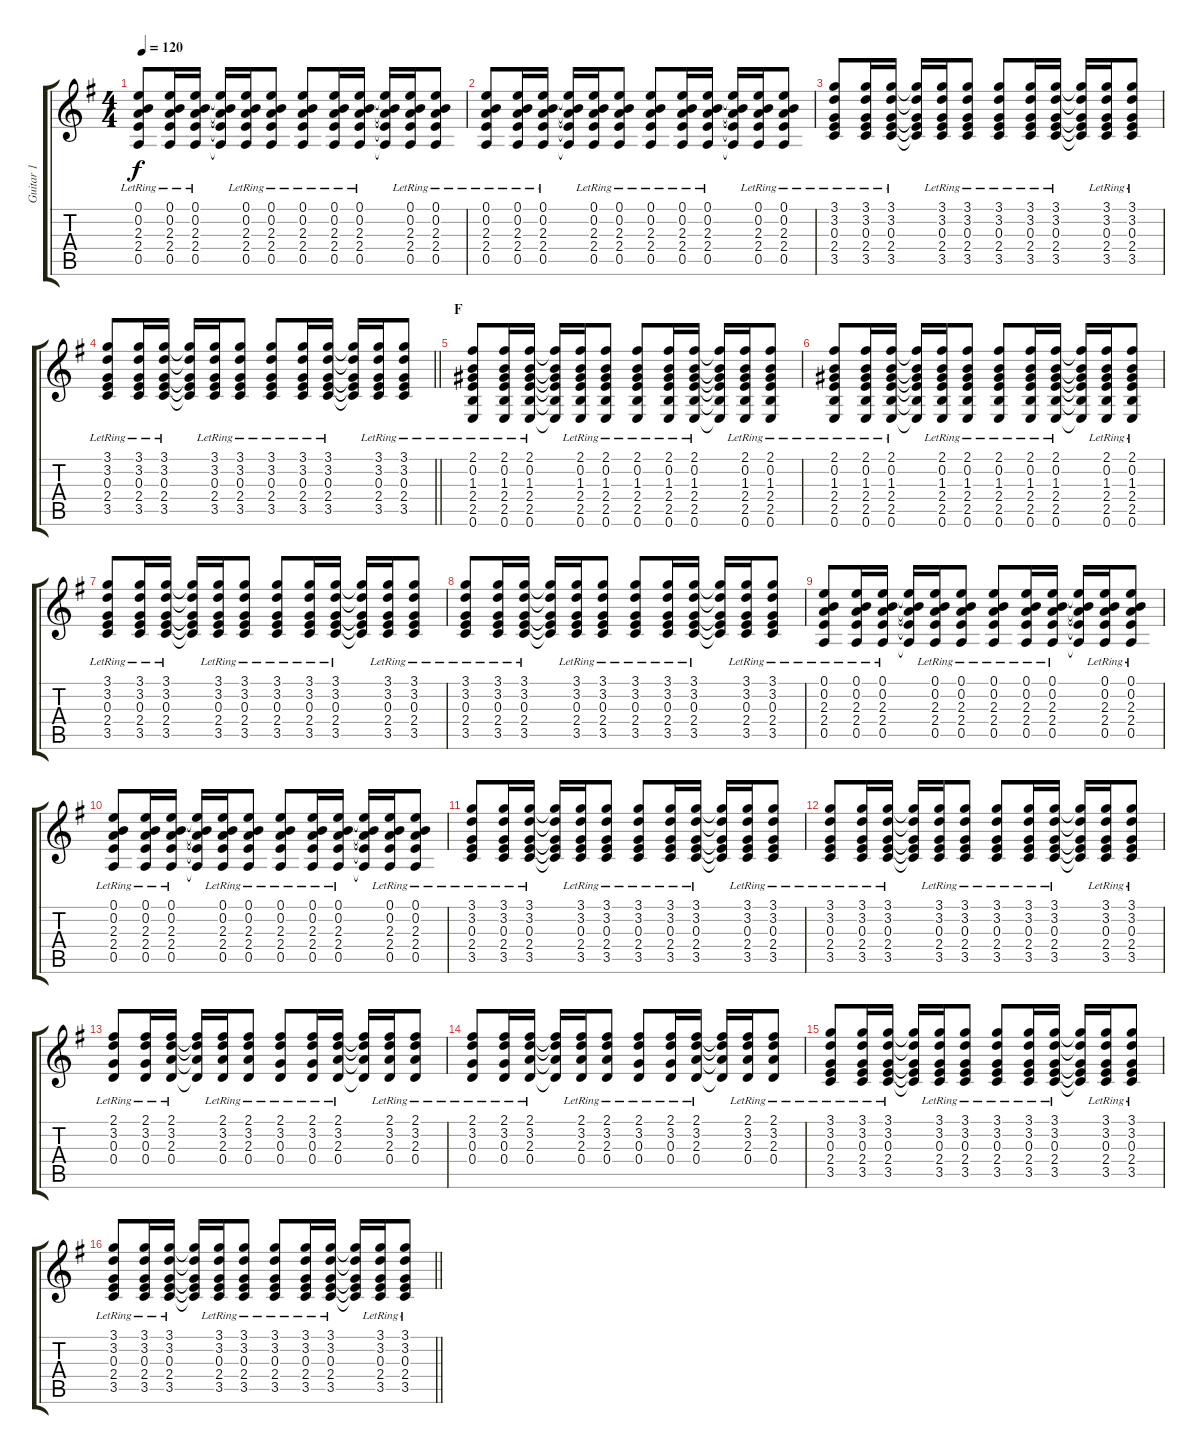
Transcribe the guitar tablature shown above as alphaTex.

\track ("Guitar 1" "Guitar 1") {instrument electricguitarjazz}
\staff {score tabs}
\tuning (E4 B3 G3 D3 A2 E2) {hide}
\ts (4 4)
\tempo 120
\clef g2
\ks g
(0.1{lr} 0.2{lr} 2.3{lr} 2.4{lr} 0.5{lr}).8{dy f} (0.1{lr} 0.2{lr} 2.3{lr} 2.4{lr} 0.5{lr}).16 (0.1{lr} 0.2{lr} 2.3{lr} 2.4{lr} 0.5{lr}).16 (0.1{t} 0.2{t} 2.3{t} 2.4{t} 0.5{t}).16 (0.1{lr} 0.2{lr} 2.3{lr} 2.4{lr} 0.5{lr}).16 (0.1{lr} 0.2{lr} 2.3{lr} 2.4{lr} 0.5{lr}).8 (0.1{lr} 0.2{lr} 2.3{lr} 2.4{lr} 0.5{lr}).8 (0.1{lr} 0.2{lr} 2.3{lr} 2.4{lr} 0.5{lr}).16 (0.1{lr} 0.2{lr} 2.3{lr} 2.4{lr} 0.5{lr}).16 (0.1{t} 0.2{t} 2.3{t} 2.4{t} 0.5{t}).16 (0.1{lr} 0.2{lr} 2.3{lr} 2.4{lr} 0.5{lr}).16 (0.1{lr} 0.2{lr} 2.3{lr} 2.4{lr} 0.5{lr}).8 |
(0.1{lr} 0.2{lr} 2.3{lr} 2.4{lr} 0.5{lr}).8 (0.1{lr} 0.2{lr} 2.3{lr} 2.4{lr} 0.5{lr}).16 (0.1{lr} 0.2{lr} 2.3{lr} 2.4{lr} 0.5{lr}).16 (0.1{t} 0.2{t} 2.3{t} 2.4{t} 0.5{t}).16 (0.1{lr} 0.2{lr} 2.3{lr} 2.4{lr} 0.5{lr}).16 (0.1{lr} 0.2{lr} 2.3{lr} 2.4{lr} 0.5{lr}).8 (0.1{lr} 0.2{lr} 2.3{lr} 2.4{lr} 0.5{lr}).8 (0.1{lr} 0.2{lr} 2.3{lr} 2.4{lr} 0.5{lr}).16 (0.1{lr} 0.2{lr} 2.3{lr} 2.4{lr} 0.5{lr}).16 (0.1{t} 0.2{t} 2.3{t} 2.4{t} 0.5{t}).16 (0.1{lr} 0.2{lr} 2.3{lr} 2.4{lr} 0.5{lr}).16 (0.1{lr} 0.2{lr} 2.3{lr} 2.4{lr} 0.5{lr}).8 |
(3.1{lr} 3.2{lr} 0.3{lr} 2.4{lr} 3.5{lr}).8 (3.1{lr} 3.2{lr} 0.3{lr} 2.4{lr} 3.5{lr}).16 (3.1{lr} 3.2{lr} 0.3{lr} 2.4{lr} 3.5{lr}).16 (3.1{t} 3.2{t} 0.3{t} 2.4{t} 3.5{t}).16 (3.1{lr} 3.2{lr} 0.3{lr} 2.4{lr} 3.5{lr}).16 (3.1{lr} 3.2{lr} 0.3{lr} 2.4{lr} 3.5{lr}).8 (3.1{lr} 3.2{lr} 0.3{lr} 2.4{lr} 3.5{lr}).8 (3.1{lr} 3.2{lr} 0.3{lr} 2.4{lr} 3.5{lr}).16 (3.1{lr} 3.2{lr} 0.3{lr} 2.4{lr} 3.5{lr}).16 (3.1{t} 3.2{t} 0.3{t} 2.4{t} 3.5{t}).16 (3.1{lr} 3.2{lr} 0.3{lr} 2.4{lr} 3.5{lr}).16 (3.1{lr} 3.2{lr} 0.3{lr} 2.4{lr} 3.5{lr}).8 |
\barLineRight lightlight
(3.1{lr} 3.2{lr} 0.3{lr} 2.4{lr} 3.5{lr}).8 (3.1{lr} 3.2{lr} 0.3{lr} 2.4{lr} 3.5{lr}).16 (3.1{lr} 3.2{lr} 0.3{lr} 2.4{lr} 3.5{lr}).16 (3.1{t} 3.2{t} 0.3{t} 2.4{t} 3.5{t}).16 (3.1{lr} 3.2{lr} 0.3{lr} 2.4{lr} 3.5{lr}).16 (3.1{lr} 3.2{lr} 0.3{lr} 2.4{lr} 3.5{lr}).8 (3.1{lr} 3.2{lr} 0.3{lr} 2.4{lr} 3.5{lr}).8 (3.1{lr} 3.2{lr} 0.3{lr} 2.4{lr} 3.5{lr}).16 (3.1{lr} 3.2{lr} 0.3{lr} 2.4{lr} 3.5{lr}).16 (3.1{t} 3.2{t} 0.3{t} 2.4{t} 3.5{t}).16 (3.1{lr} 3.2{lr} 0.3{lr} 2.4{lr} 3.5{lr}).16 (3.1{lr} 3.2{lr} 0.3{lr} 2.4{lr} 3.5{lr}).8 |
\section ("" "F")
(2.1{lr} 0.2{lr} 1.3{lr} 2.4{lr} 2.5{lr} 0.6{lr}).8{volume 8} (2.1{lr} 0.2{lr} 1.3{lr} 2.4{lr} 2.5{lr} 0.6{lr}).16 (2.1{lr} 0.2{lr} 1.3{lr} 2.4{lr} 2.5{lr} 0.6{lr}).16 (2.1{t} 0.2{t} 1.3{t} 2.4{t} 2.5{t} 0.6{t}).16 (2.1{lr} 0.2{lr} 1.3{lr} 2.4{lr} 2.5{lr} 0.6{lr}).16 (2.1{lr} 0.2{lr} 1.3{lr} 2.4{lr} 2.5{lr} 0.6{lr}).8 (2.1{lr} 0.2{lr} 1.3{lr} 2.4{lr} 2.5{lr} 0.6{lr}).8 (2.1{lr} 0.2{lr} 1.3{lr} 2.4{lr} 2.5{lr} 0.6{lr}).16 (2.1{lr} 0.2{lr} 1.3{lr} 2.4{lr} 2.5{lr} 0.6{lr}).16 (2.1{t} 0.2{t} 1.3{t} 2.4{t} 2.5{t} 0.6{t}).16 (2.1{lr} 0.2{lr} 1.3{lr} 2.4{lr} 2.5{lr} 0.6{lr}).16 (2.1{lr} 0.2{lr} 1.3{lr} 2.4{lr} 2.5{lr} 0.6{lr}).8 |
(2.1{lr} 0.2{lr} 1.3{lr} 2.4{lr} 2.5{lr} 0.6{lr}).8 (2.1{lr} 0.2{lr} 1.3{lr} 2.4{lr} 2.5{lr} 0.6{lr}).16 (2.1{lr} 0.2{lr} 1.3{lr} 2.4{lr} 2.5{lr} 0.6{lr}).16 (2.1{t} 0.2{t} 1.3{t} 2.4{t} 2.5{t} 0.6{t}).16 (2.1{lr} 0.2{lr} 1.3{lr} 2.4{lr} 2.5{lr} 0.6{lr}).16 (2.1{lr} 0.2{lr} 1.3{lr} 2.4{lr} 2.5{lr} 0.6{lr}).8 (2.1{lr} 0.2{lr} 1.3{lr} 2.4{lr} 2.5{lr} 0.6{lr}).8 (2.1{lr} 0.2{lr} 1.3{lr} 2.4{lr} 2.5{lr} 0.6{lr}).16 (2.1{lr} 0.2{lr} 1.3{lr} 2.4{lr} 2.5{lr} 0.6{lr}).16 (2.1{t} 0.2{t} 1.3{t} 2.4{t} 2.5{t} 0.6{t}).16 (2.1{lr} 0.2{lr} 1.3{lr} 2.4{lr} 2.5{lr} 0.6{lr}).16 (2.1{lr} 0.2{lr} 1.3{lr} 2.4{lr} 2.5{lr} 0.6{lr}).8 |
(3.1{lr} 3.2{lr} 0.3{lr} 2.4{lr} 3.5{lr}).8 (3.1{lr} 3.2{lr} 0.3{lr} 2.4{lr} 3.5{lr}).16 (3.1{lr} 3.2{lr} 0.3{lr} 2.4{lr} 3.5{lr}).16 (3.1{t} 3.2{t} 0.3{t} 2.4{t} 3.5{t}).16 (3.1{lr} 3.2{lr} 0.3{lr} 2.4{lr} 3.5{lr}).16 (3.1{lr} 3.2{lr} 0.3{lr} 2.4{lr} 3.5{lr}).8 (3.1{lr} 3.2{lr} 0.3{lr} 2.4{lr} 3.5{lr}).8 (3.1{lr} 3.2{lr} 0.3{lr} 2.4{lr} 3.5{lr}).16 (3.1{lr} 3.2{lr} 0.3{lr} 2.4{lr} 3.5{lr}).16 (3.1{t} 3.2{t} 0.3{t} 2.4{t} 3.5{t}).16 (3.1{lr} 3.2{lr} 0.3{lr} 2.4{lr} 3.5{lr}).16 (3.1{lr} 3.2{lr} 0.3{lr} 2.4{lr} 3.5{lr}).8 |
(3.1{lr} 3.2{lr} 0.3{lr} 2.4{lr} 3.5{lr}).8 (3.1{lr} 3.2{lr} 0.3{lr} 2.4{lr} 3.5{lr}).16 (3.1{lr} 3.2{lr} 0.3{lr} 2.4{lr} 3.5{lr}).16 (3.1{t} 3.2{t} 0.3{t} 2.4{t} 3.5{t}).16 (3.1{lr} 3.2{lr} 0.3{lr} 2.4{lr} 3.5{lr}).16 (3.1{lr} 3.2{lr} 0.3{lr} 2.4{lr} 3.5{lr}).8 (3.1{lr} 3.2{lr} 0.3{lr} 2.4{lr} 3.5{lr}).8 (3.1{lr} 3.2{lr} 0.3{lr} 2.4{lr} 3.5{lr}).16 (3.1{lr} 3.2{lr} 0.3{lr} 2.4{lr} 3.5{lr}).16 (3.1{t} 3.2{t} 0.3{t} 2.4{t} 3.5{t}).16 (3.1{lr} 3.2{lr} 0.3{lr} 2.4{lr} 3.5{lr}).16 (3.1{lr} 3.2{lr} 0.3{lr} 2.4{lr} 3.5{lr}).8 |
(0.1{lr} 0.2{lr} 2.3{lr} 2.4{lr} 0.5{lr}).8 (0.1{lr} 0.2{lr} 2.3{lr} 2.4{lr} 0.5{lr}).16 (0.1{lr} 0.2{lr} 2.3{lr} 2.4{lr} 0.5{lr}).16 (0.1{t} 0.2{t} 2.3{t} 2.4{t} 0.5{t}).16 (0.1{lr} 0.2{lr} 2.3{lr} 2.4{lr} 0.5{lr}).16 (0.1{lr} 0.2{lr} 2.3{lr} 2.4{lr} 0.5{lr}).8 (0.1{lr} 0.2{lr} 2.3{lr} 2.4{lr} 0.5{lr}).8 (0.1{lr} 0.2{lr} 2.3{lr} 2.4{lr} 0.5{lr}).16 (0.1{lr} 0.2{lr} 2.3{lr} 2.4{lr} 0.5{lr}).16 (0.1{t} 0.2{t} 2.3{t} 2.4{t} 0.5{t}).16 (0.1{lr} 0.2{lr} 2.3{lr} 2.4{lr} 0.5{lr}).16 (0.1{lr} 0.2{lr} 2.3{lr} 2.4{lr} 0.5{lr}).8 |
(0.1{lr} 0.2{lr} 2.3{lr} 2.4{lr} 0.5{lr}).8 (0.1{lr} 0.2{lr} 2.3{lr} 2.4{lr} 0.5{lr}).16 (0.1{lr} 0.2{lr} 2.3{lr} 2.4{lr} 0.5{lr}).16 (0.1{t} 0.2{t} 2.3{t} 2.4{t} 0.5{t}).16 (0.1{lr} 0.2{lr} 2.3{lr} 2.4{lr} 0.5{lr}).16 (0.1{lr} 0.2{lr} 2.3{lr} 2.4{lr} 0.5{lr}).8 (0.1{lr} 0.2{lr} 2.3{lr} 2.4{lr} 0.5{lr}).8 (0.1{lr} 0.2{lr} 2.3{lr} 2.4{lr} 0.5{lr}).16 (0.1{lr} 0.2{lr} 2.3{lr} 2.4{lr} 0.5{lr}).16 (0.1{t} 0.2{t} 2.3{t} 2.4{t} 0.5{t}).16 (0.1{lr} 0.2{lr} 2.3{lr} 2.4{lr} 0.5{lr}).16 (0.1{lr} 0.2{lr} 2.3{lr} 2.4{lr} 0.5{lr}).8 |
(3.1{lr} 3.2{lr} 0.3{lr} 2.4{lr} 3.5{lr}).8 (3.1{lr} 3.2{lr} 0.3{lr} 2.4{lr} 3.5{lr}).16 (3.1{lr} 3.2{lr} 0.3{lr} 2.4{lr} 3.5{lr}).16 (3.1{t} 3.2{t} 0.3{t} 2.4{t} 3.5{t}).16 (3.1{lr} 3.2{lr} 0.3{lr} 2.4{lr} 3.5{lr}).16 (3.1{lr} 3.2{lr} 0.3{lr} 2.4{lr} 3.5{lr}).8 (3.1{lr} 3.2{lr} 0.3{lr} 2.4{lr} 3.5{lr}).8 (3.1{lr} 3.2{lr} 0.3{lr} 2.4{lr} 3.5{lr}).16 (3.1{lr} 3.2{lr} 0.3{lr} 2.4{lr} 3.5{lr}).16 (3.1{t} 3.2{t} 0.3{t} 2.4{t} 3.5{t}).16 (3.1{lr} 3.2{lr} 0.3{lr} 2.4{lr} 3.5{lr}).16 (3.1{lr} 3.2{lr} 0.3{lr} 2.4{lr} 3.5{lr}).8 |
(3.1{lr} 3.2{lr} 0.3{lr} 2.4{lr} 3.5{lr}).8 (3.1{lr} 3.2{lr} 0.3{lr} 2.4{lr} 3.5{lr}).16 (3.1{lr} 3.2{lr} 0.3{lr} 2.4{lr} 3.5{lr}).16 (3.1{t} 3.2{t} 0.3{t} 2.4{t} 3.5{t}).16 (3.1{lr} 3.2{lr} 0.3{lr} 2.4{lr} 3.5{lr}).16 (3.1{lr} 3.2{lr} 0.3{lr} 2.4{lr} 3.5{lr}).8 (3.1{lr} 3.2{lr} 0.3{lr} 2.4{lr} 3.5{lr}).8 (3.1{lr} 3.2{lr} 0.3{lr} 2.4{lr} 3.5{lr}).16 (3.1{lr} 3.2{lr} 0.3{lr} 2.4{lr} 3.5{lr}).16 (3.1{t} 3.2{t} 0.3{t} 2.4{t} 3.5{t}).16 (3.1{lr} 3.2{lr} 0.3{lr} 2.4{lr} 3.5{lr}).16 (3.1{lr} 3.2{lr} 0.3{lr} 2.4{lr} 3.5{lr}).8 |
(2.1{lr} 3.2{lr} 0.3{lr} 0.4{lr}).8 (2.1{lr} 3.2{lr} 0.3{lr} 0.4{lr}).16 (2.1{lr} 3.2{lr} 2.3{lr} 0.4{lr}).16 (2.1{t} 3.2{t} 2.3{t} 0.4{t}).16 (2.1{lr} 3.2{lr} 2.3{lr} 0.4{lr}).16 (2.1{lr} 3.2{lr} 2.3{lr} 0.4{lr}).8 (2.1{lr} 3.2{lr} 0.3{lr} 0.4{lr}).8 (2.1{lr} 3.2{lr} 0.3{lr} 0.4{lr}).16 (2.1{lr} 3.2{lr} 2.3{lr} 0.4{lr}).16 (2.1{t} 3.2{t} 2.3{t} 0.4{t}).16 (2.1{lr} 3.2{lr} 2.3{lr} 0.4{lr}).16 (2.1{lr} 3.2{lr} 2.3{lr} 0.4{lr}).8 |
(2.1{lr} 3.2{lr} 0.3{lr} 0.4{lr}).8 (2.1{lr} 3.2{lr} 0.3{lr} 0.4{lr}).16 (2.1{lr} 3.2{lr} 2.3{lr} 0.4{lr}).16 (2.1{t} 3.2{t} 2.3{t} 0.4{t}).16 (2.1{lr} 3.2{lr} 2.3{lr} 0.4{lr}).16 (2.1{lr} 3.2{lr} 2.3{lr} 0.4{lr}).8 (2.1{lr} 3.2{lr} 0.3{lr} 0.4{lr}).8 (2.1{lr} 3.2{lr} 0.3{lr} 0.4{lr}).16 (2.1{lr} 3.2{lr} 2.3{lr} 0.4{lr}).16 (2.1{t} 3.2{t} 2.3{t} 0.4{t}).16 (2.1{lr} 3.2{lr} 2.3{lr} 0.4{lr}).16 (2.1{lr} 3.2{lr} 2.3{lr} 0.4{lr}).8 |
(3.1{lr} 3.2{lr} 0.3{lr} 2.4{lr} 3.5{lr}).8 (3.1{lr} 3.2{lr} 0.3{lr} 2.4{lr} 3.5{lr}).16 (3.1{lr} 3.2{lr} 0.3{lr} 2.4{lr} 3.5{lr}).16 (3.1{t} 3.2{t} 0.3{t} 2.4{t} 3.5{t}).16 (3.1{lr} 3.2{lr} 0.3{lr} 2.4{lr} 3.5{lr}).16 (3.1{lr} 3.2{lr} 0.3{lr} 2.4{lr} 3.5{lr}).8 (3.1{lr} 3.2{lr} 0.3{lr} 2.4{lr} 3.5{lr}).8 (3.1{lr} 3.2{lr} 0.3{lr} 2.4{lr} 3.5{lr}).16 (3.1{lr} 3.2{lr} 0.3{lr} 2.4{lr} 3.5{lr}).16 (3.1{t} 3.2{t} 0.3{t} 2.4{t} 3.5{t}).16 (3.1{lr} 3.2{lr} 0.3{lr} 2.4{lr} 3.5{lr}).16 (3.1{lr} 3.2{lr} 0.3{lr} 2.4{lr} 3.5{lr}).8 |
\barLineRight lightlight
(3.1{lr} 3.2{lr} 0.3{lr} 2.4{lr} 3.5{lr}).8 (3.1{lr} 3.2{lr} 0.3{lr} 2.4{lr} 3.5{lr}).16 (3.1{lr} 3.2{lr} 0.3{lr} 2.4{lr} 3.5{lr}).16 (3.1{t} 3.2{t} 0.3{t} 2.4{t} 3.5{t}).16 (3.1{lr} 3.2{lr} 0.3{lr} 2.4{lr} 3.5{lr}).16 (3.1{lr} 3.2{lr} 0.3{lr} 2.4{lr} 3.5{lr}).8 (3.1{lr} 3.2{lr} 0.3{lr} 2.4{lr} 3.5{lr}).8 (3.1{lr} 3.2{lr} 0.3{lr} 2.4{lr} 3.5{lr}).16 (3.1{lr} 3.2{lr} 0.3{lr} 2.4{lr} 3.5{lr}).16 (3.1{t} 3.2{t} 0.3{t} 2.4{t} 3.5{t}).16 (3.1{lr} 3.2{lr} 0.3{lr} 2.4{lr} 3.5{lr}).16 (3.1{lr} 3.2{lr} 0.3{lr} 2.4{lr} 3.5{lr}).8
